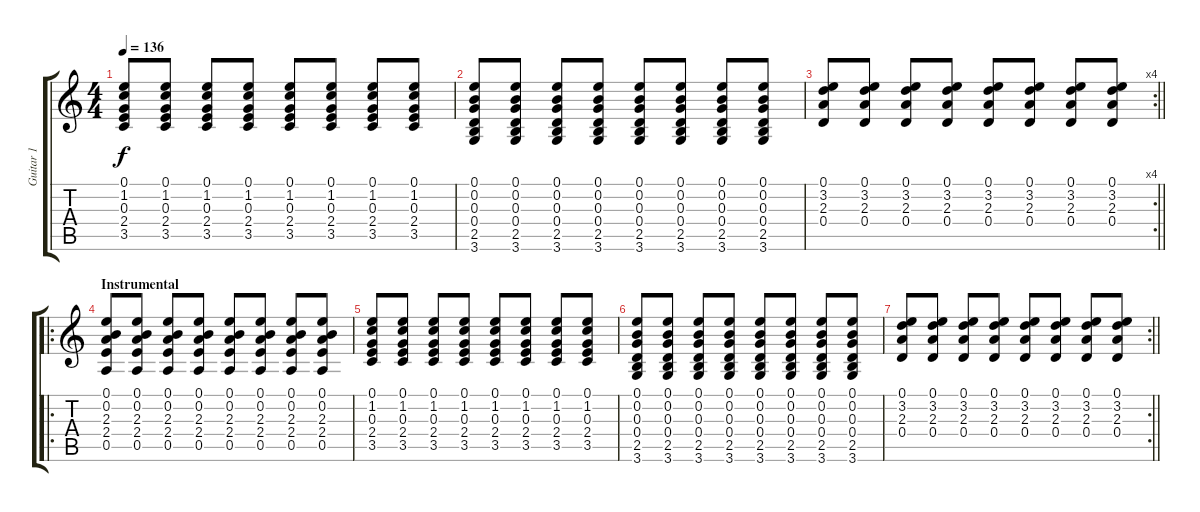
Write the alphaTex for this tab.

\track ("Guitar 1" "Guitar 1") {instrument electricguitarjazz}
\staff {score tabs}
\tuning (E4 B3 G3 D3 A2 E2) {hide}
\ts (4 4)
\tempo 136
\clef g2
\ks c
(0.1 1.2 0.3 2.4 3.5).8{dy f} (0.1 1.2 0.3 2.4 3.5).8 (0.1 1.2 0.3 2.4 3.5).8 (0.1 1.2 0.3 2.4 3.5).8 (0.1 1.2 0.3 2.4 3.5).8 (0.1 1.2 0.3 2.4 3.5).8 (0.1 1.2 0.3 2.4 3.5).8 (0.1 1.2 0.3 2.4 3.5).8 |
(0.1 0.2 0.3 0.4 2.5 3.6).8 (0.1 0.2 0.3 0.4 2.5 3.6).8 (0.1 0.2 0.3 0.4 2.5 3.6).8 (0.1 0.2 0.3 0.4 2.5 3.6).8 (0.1 0.2 0.3 0.4 2.5 3.6).8 (0.1 0.2 0.3 0.4 2.5 3.6).8 (0.1 0.2 0.3 0.4 2.5 3.6).8 (0.1 0.2 0.3 0.4 2.5 3.6).8 |
\rc 4
\barLineRight lightlight
(0.1 3.2 2.3 0.4).8 (0.1 3.2 2.3 0.4).8 (0.1 3.2 2.3 0.4).8 (0.1 3.2 2.3 0.4).8 (0.1 3.2 2.3 0.4).8 (0.1 3.2 2.3 0.4).8 (0.1 3.2 2.3 0.4).8 (0.1 3.2 2.3 0.4).8 |
\ro
\section ("" "Instrumental")
(0.1 0.2 2.3 2.4 0.5).8 (0.1 0.2 2.3 2.4 0.5).8 (0.1 0.2 2.3 2.4 0.5).8 (0.1 0.2 2.3 2.4 0.5).8 (0.1 0.2 2.3 2.4 0.5).8 (0.1 0.2 2.3 2.4 0.5).8 (0.1 0.2 2.3 2.4 0.5).8 (0.1 0.2 2.3 2.4 0.5).8 |
(0.1 1.2 0.3 2.4 3.5).8 (0.1 1.2 0.3 2.4 3.5).8 (0.1 1.2 0.3 2.4 3.5).8 (0.1 1.2 0.3 2.4 3.5).8 (0.1 1.2 0.3 2.4 3.5).8 (0.1 1.2 0.3 2.4 3.5).8 (0.1 1.2 0.3 2.4 3.5).8 (0.1 1.2 0.3 2.4 3.5).8 |
(0.1 0.2 0.3 0.4 2.5 3.6).8 (0.1 0.2 0.3 0.4 2.5 3.6).8 (0.1 0.2 0.3 0.4 2.5 3.6).8 (0.1 0.2 0.3 0.4 2.5 3.6).8 (0.1 0.2 0.3 0.4 2.5 3.6).8 (0.1 0.2 0.3 0.4 2.5 3.6).8 (0.1 0.2 0.3 0.4 2.5 3.6).8 (0.1 0.2 0.3 0.4 2.5 3.6).8 |
\rc 2
\barLineRight lightlight
(0.1 3.2 2.3 0.4).8 (0.1 3.2 2.3 0.4).8 (0.1 3.2 2.3 0.4).8 (0.1 3.2 2.3 0.4).8 (0.1 3.2 2.3 0.4).8 (0.1 3.2 2.3 0.4).8 (0.1 3.2 2.3 0.4).8 (0.1 3.2 2.3 0.4).8
